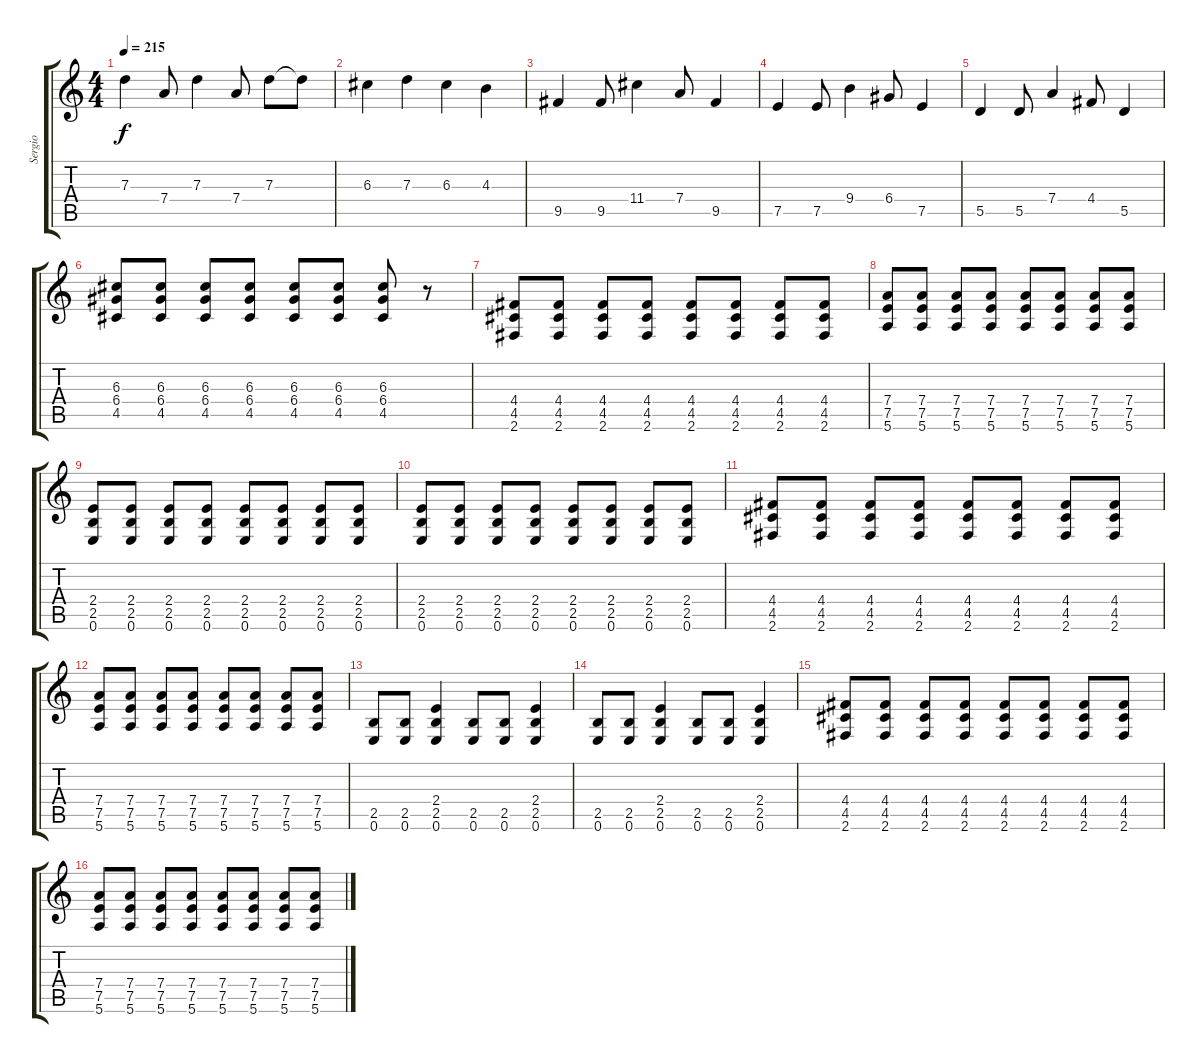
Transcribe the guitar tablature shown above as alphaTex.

\track ("Sergio" "Sergio") {instrument distortionguitar}
\staff {score tabs}
\tuning (E4 B3 G3 D3 A2 E2) {hide}
\ts (4 4)
\tempo 215
\clef g2
\ks c
7.3.4{dy f} 7.4.8 7.3.4 7.4.8 7.3.8 7.3{t}.8 |
6.3.4 7.3.4 6.3.4 4.3.4 |
9.5.4 9.5.8 11.4.4 7.4.8 9.5.4 |
7.5.4 7.5.8 9.4.4 6.4.8 7.5.4 |
5.5.4 5.5.8 7.4.4 4.4.8 5.5.4 |
(6.3 6.4 4.5).8 (6.3 6.4 4.5).8 (6.3 6.4 4.5).8 (6.3 6.4 4.5).8 (6.3 6.4 4.5).8 (6.3 6.4 4.5).8 (6.3 6.4 4.5).8 r.8 |
(4.4 4.5 2.6).8 (4.4 4.5 2.6).8 (4.4 4.5 2.6).8 (4.4 4.5 2.6).8 (4.4 4.5 2.6).8 (4.4 4.5 2.6).8 (4.4 4.5 2.6).8 (4.4 4.5 2.6).8 |
(7.4 7.5 5.6).8 (7.4 7.5 5.6).8 (7.4 7.5 5.6).8 (7.4 7.5 5.6).8 (7.4 7.5 5.6).8 (7.4 7.5 5.6).8 (7.4 7.5 5.6).8 (7.4 7.5 5.6).8 |
(2.4 2.5 0.6).8 (2.4 2.5 0.6).8 (2.4 2.5 0.6).8 (2.4 2.5 0.6).8 (2.4 2.5 0.6).8 (2.4 2.5 0.6).8 (2.4 2.5 0.6).8 (2.4 2.5 0.6).8 |
(2.4 2.5 0.6).8 (2.4 2.5 0.6).8 (2.4 2.5 0.6).8 (2.4 2.5 0.6).8 (2.4 2.5 0.6).8 (2.4 2.5 0.6).8 (2.4 2.5 0.6).8 (2.4 2.5 0.6).8 |
(4.4 4.5 2.6).8 (4.4 4.5 2.6).8 (4.4 4.5 2.6).8 (4.4 4.5 2.6).8 (4.4 4.5 2.6).8 (4.4 4.5 2.6).8 (4.4 4.5 2.6).8 (4.4 4.5 2.6).8 |
(7.4 7.5 5.6).8 (7.4 7.5 5.6).8 (7.4 7.5 5.6).8 (7.4 7.5 5.6).8 (7.4 7.5 5.6).8 (7.4 7.5 5.6).8 (7.4 7.5 5.6).8 (7.4 7.5 5.6).8 |
(2.5 0.6).8 (2.5 0.6).8 (2.4 2.5 0.6).4 (2.5 0.6).8 (2.5 0.6).8 (2.4 2.5 0.6).4 |
(2.5 0.6).8 (2.5 0.6).8 (2.4 2.5 0.6).4 (2.5 0.6).8 (2.5 0.6).8 (2.4 2.5 0.6).4 |
(4.4 4.5 2.6).8 (4.4 4.5 2.6).8 (4.4 4.5 2.6).8 (4.4 4.5 2.6).8 (4.4 4.5 2.6).8 (4.4 4.5 2.6).8 (4.4 4.5 2.6).8 (4.4 4.5 2.6).8 |
(7.4 7.5 5.6).8 (7.4 7.5 5.6).8 (7.4 7.5 5.6).8 (7.4 7.5 5.6).8 (7.4 7.5 5.6).8 (7.4 7.5 5.6).8 (7.4 7.5 5.6).8 (7.4 7.5 5.6).8
